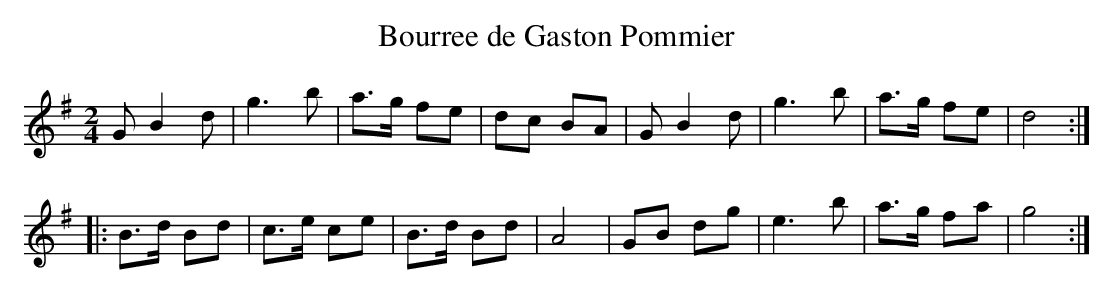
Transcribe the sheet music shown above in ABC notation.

X:1
T:Bourree de Gaston Pommier
M:2/4
L:1/8
K:G
G B2 d | g3 b | a>g fe | dc BA | G B2 d | g3 b | a>g fe | d4 ::
B>d Bd | c>e ce | B>d Bd | A4 | GB dg | e3 b |a>g fa | g4 :|
